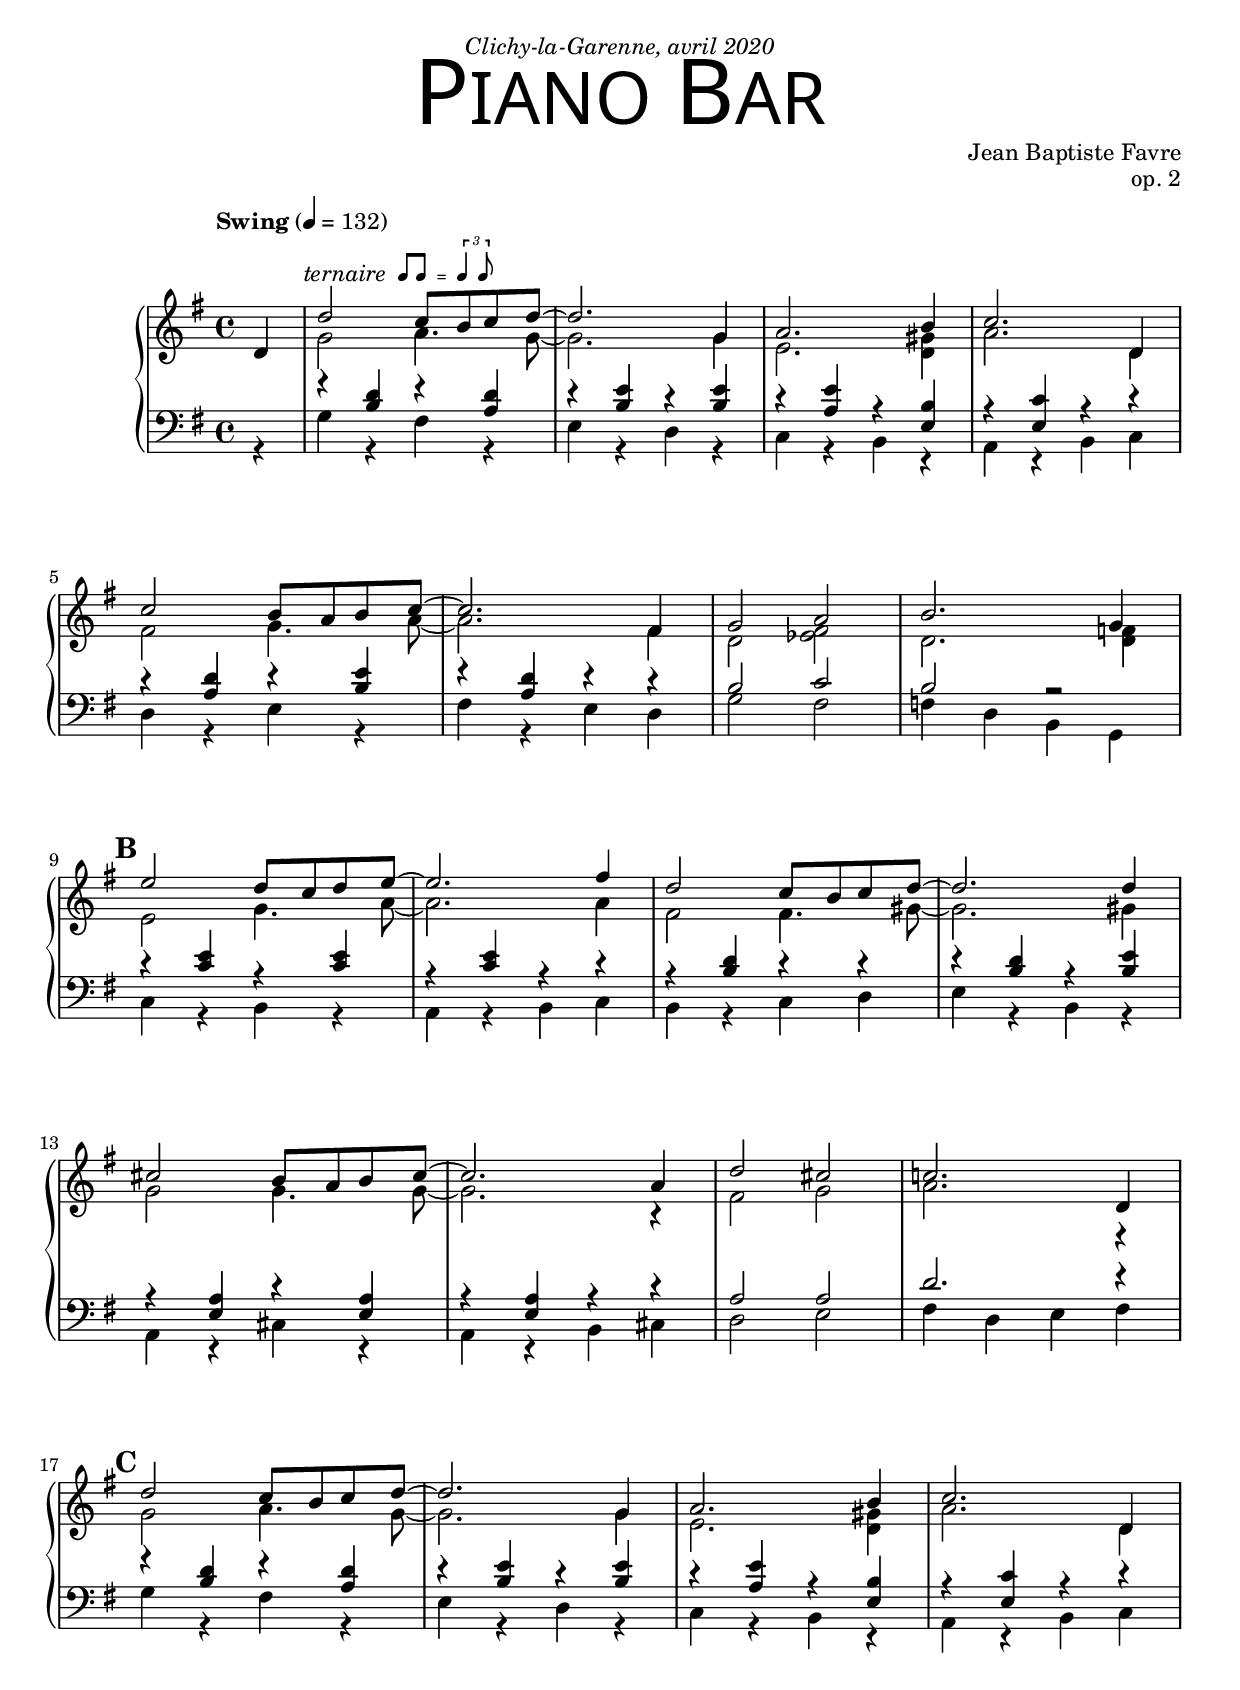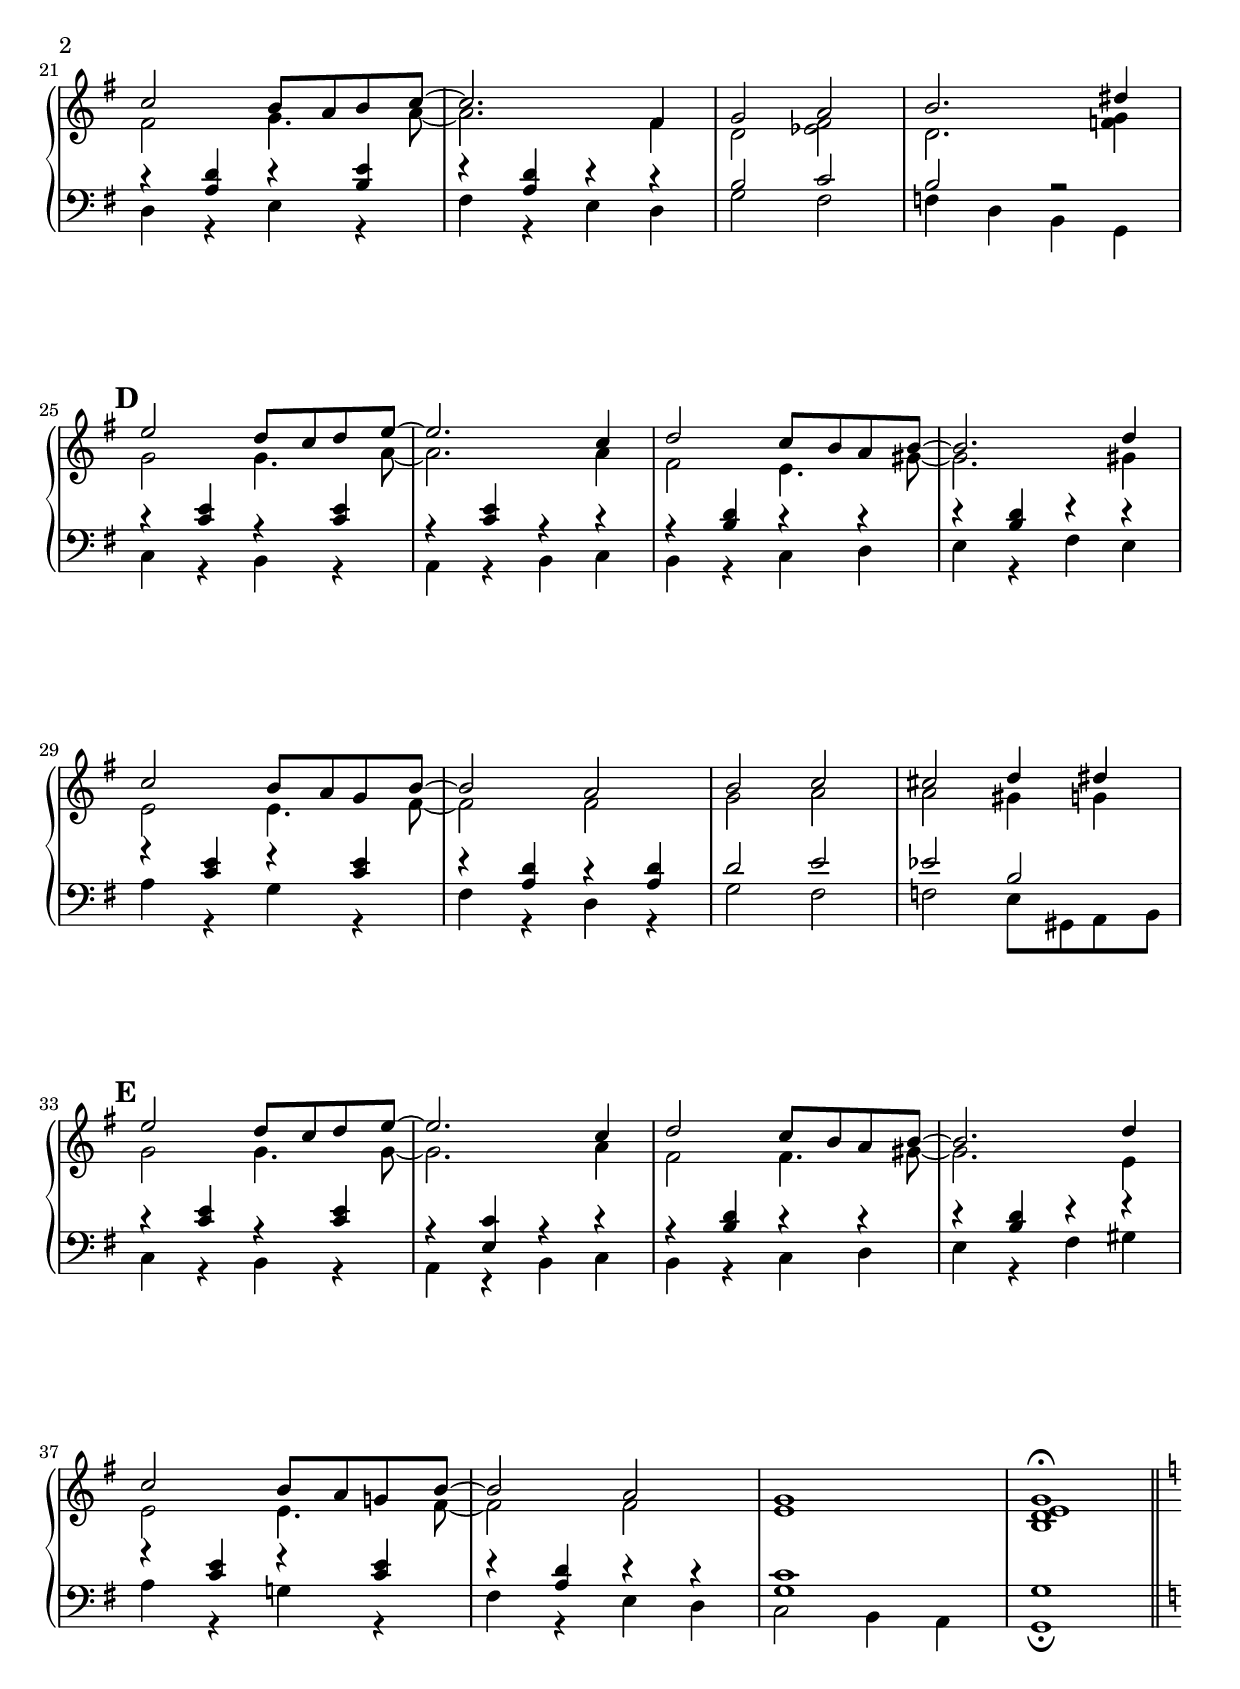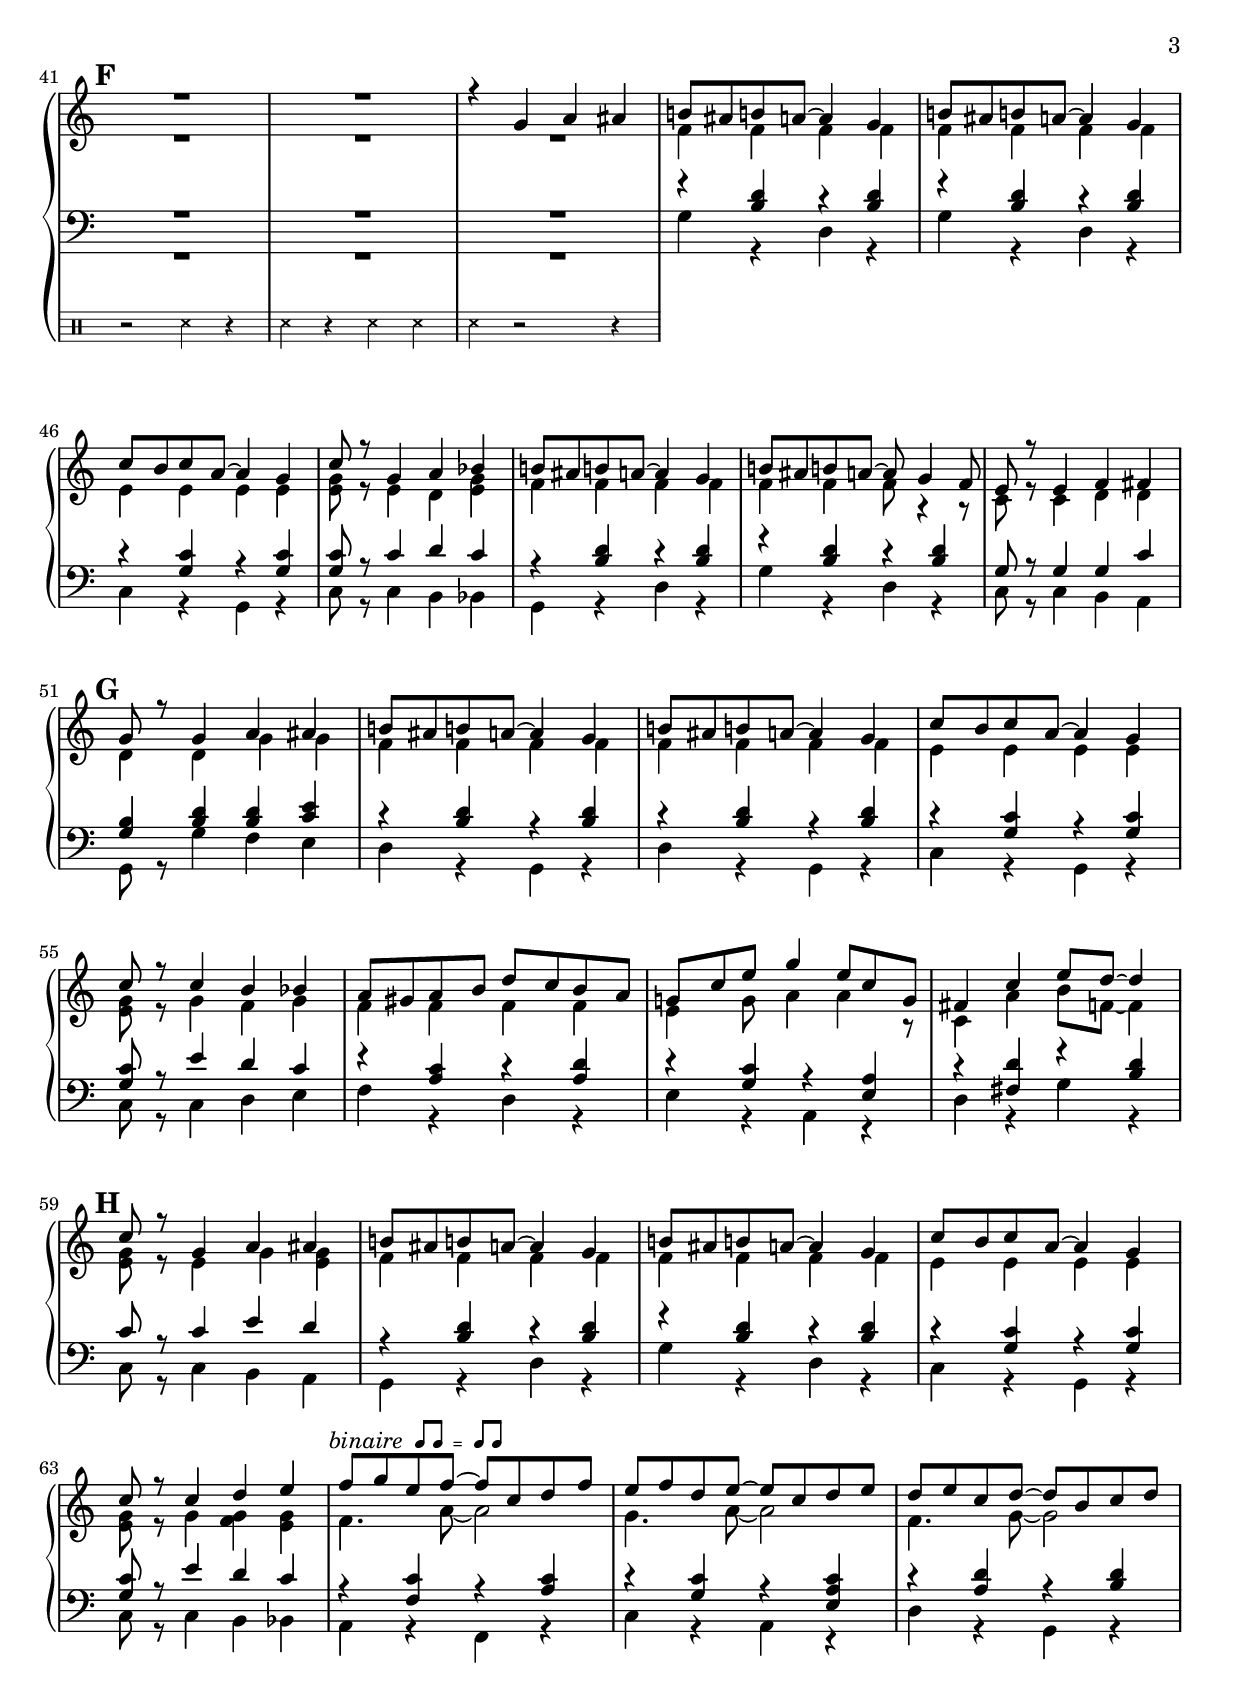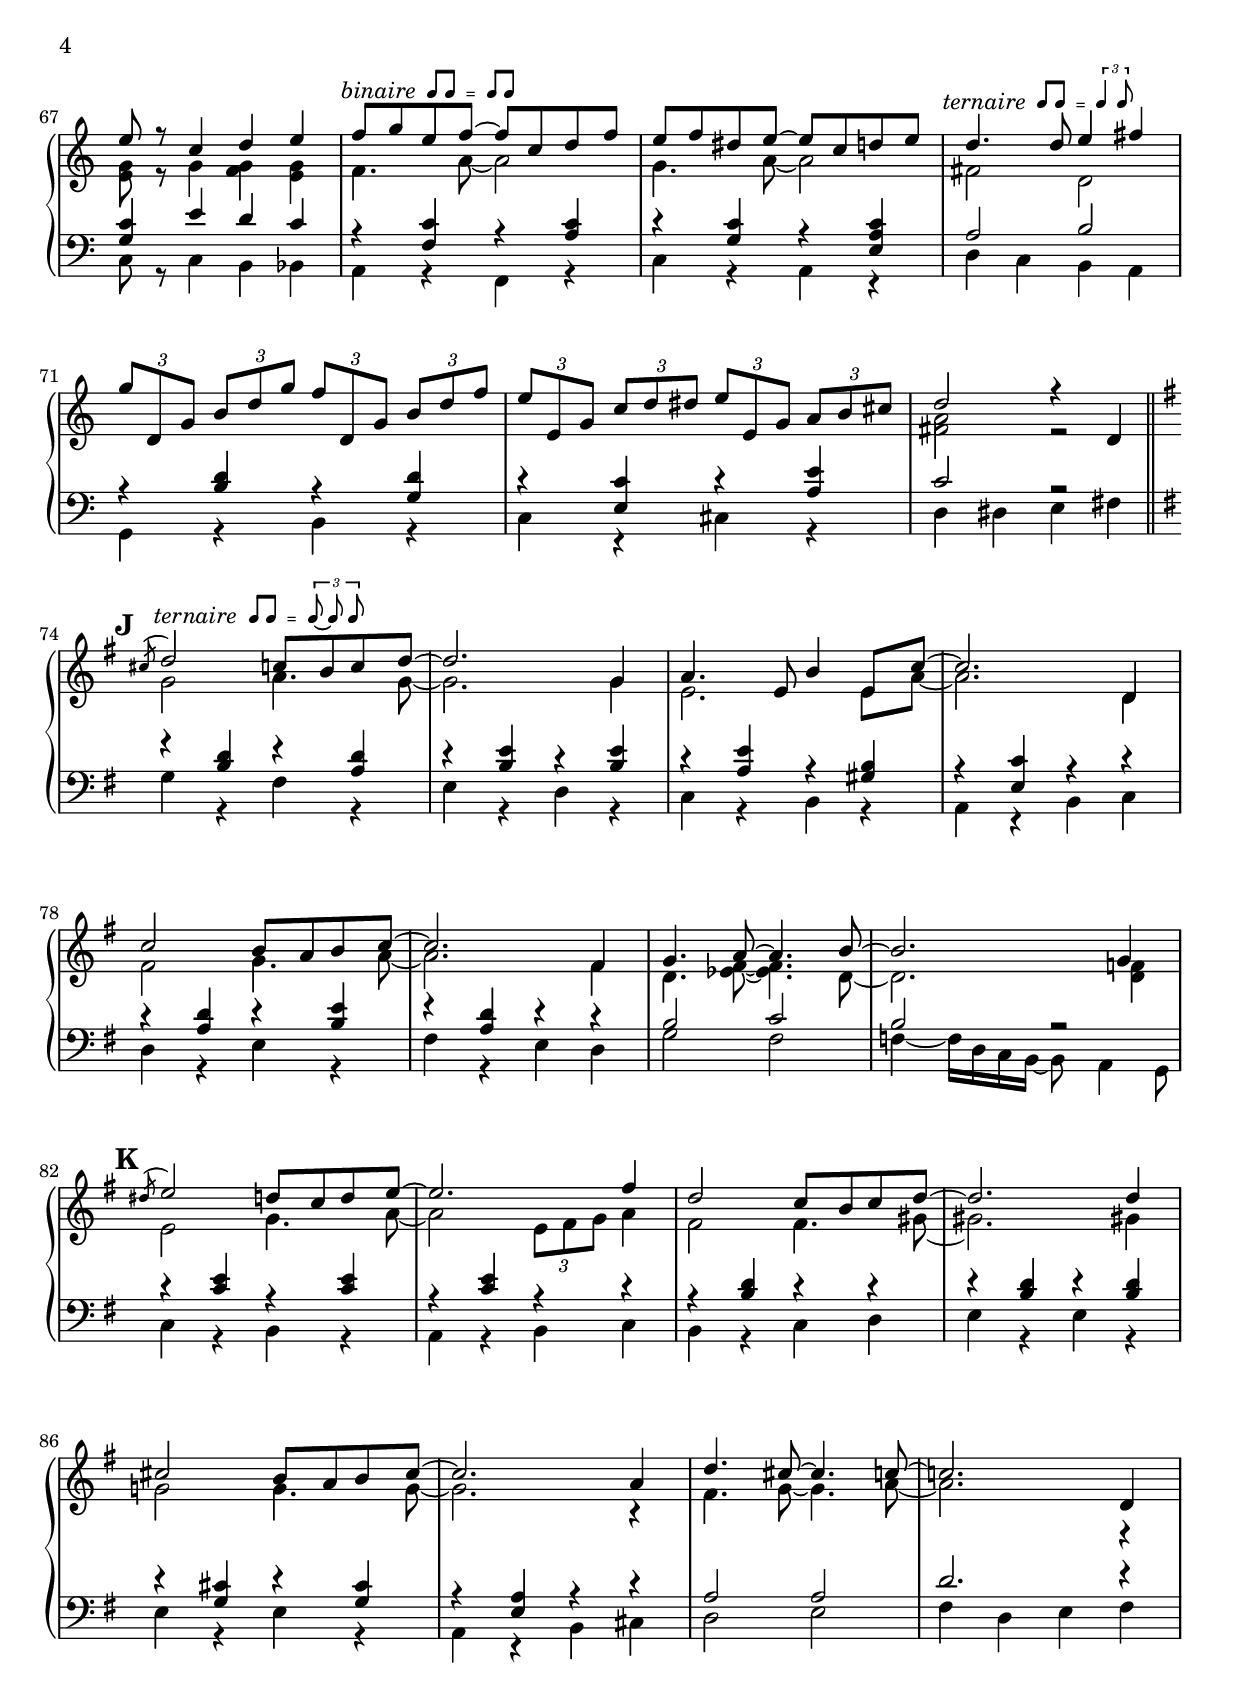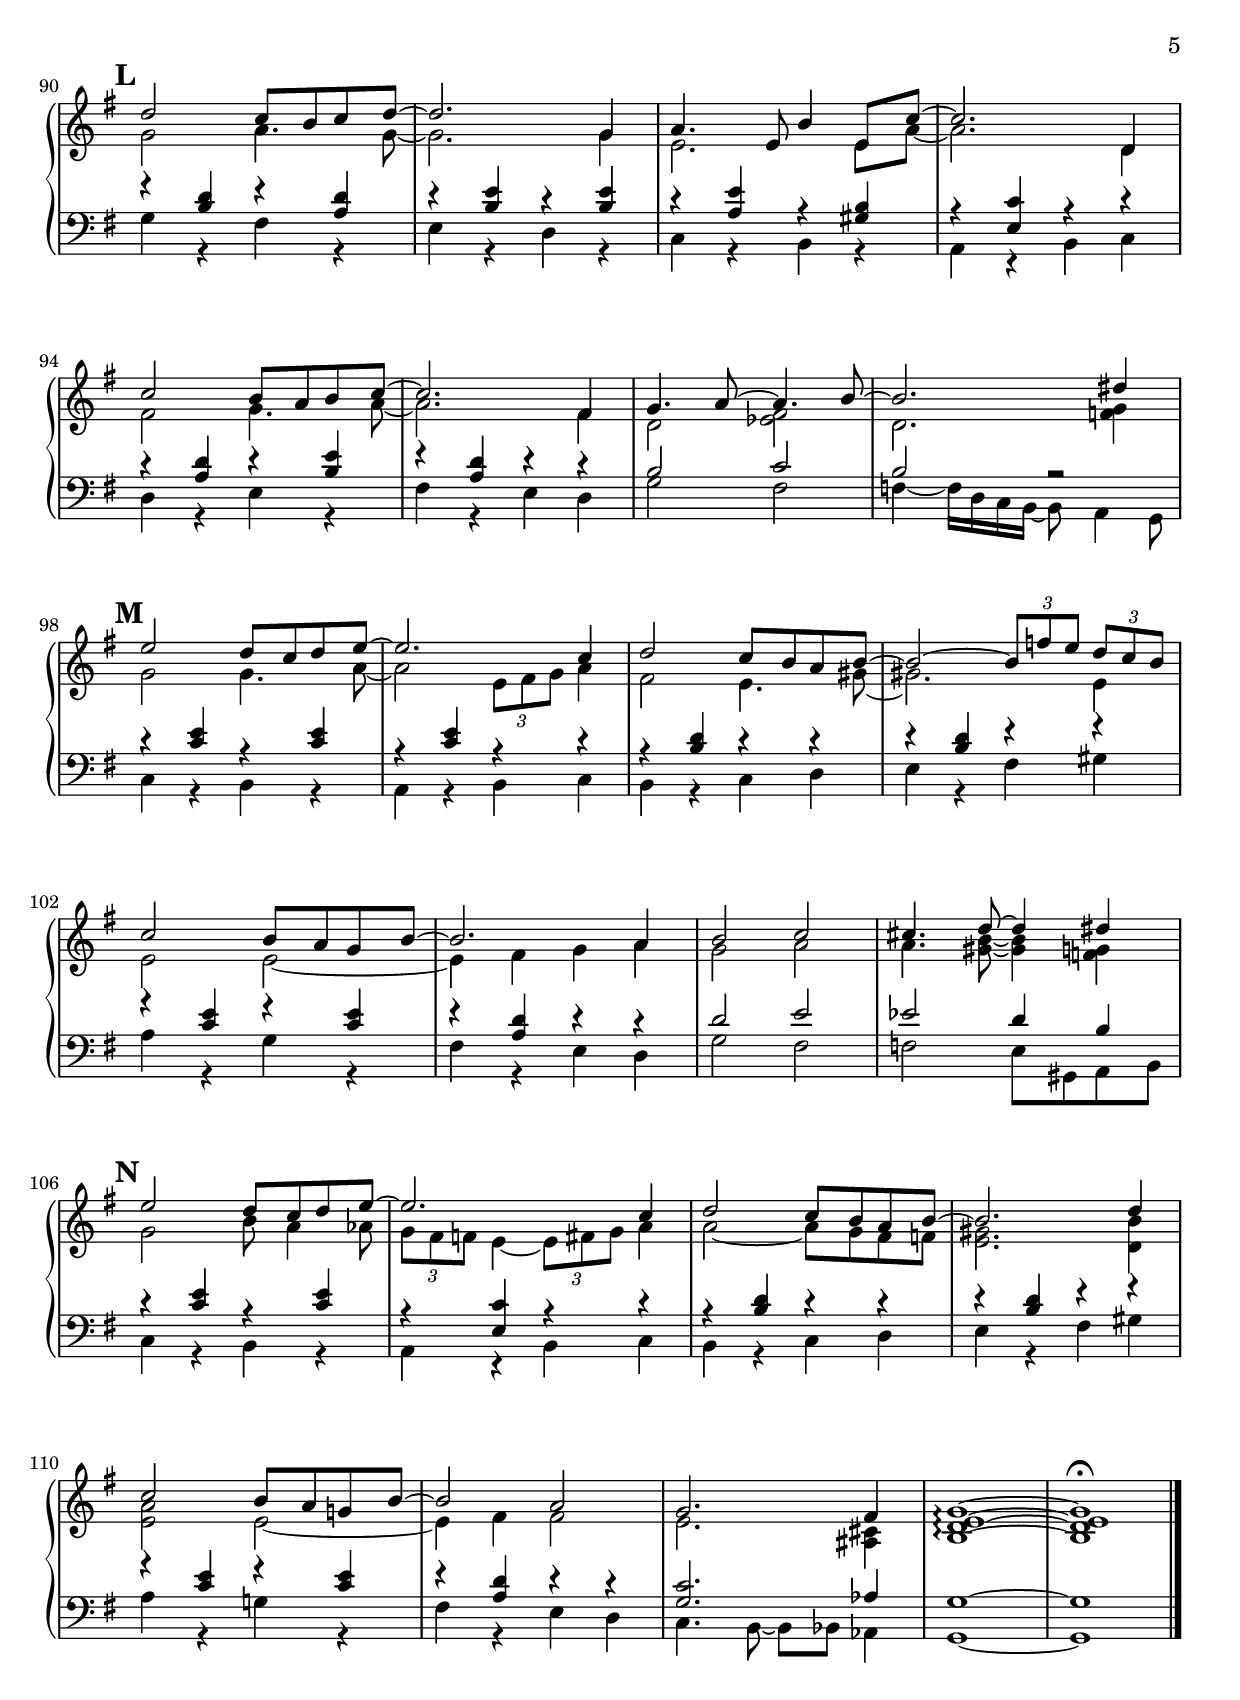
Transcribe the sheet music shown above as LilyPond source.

\version "2.20.0"
\language "english"
% Renders swing rhythm in midi
\include "articulate.ly"
% Will be included in lilypond 2.21
% In the mean time, you can get it from
% https://github.com/lilypond/lilypond/blob/master/ly/swing.ly
%%% -*- Mode: Scheme -*-
%
% Copyright (C) 2012 Johannes Rohrer <src@johannesrohrer.de>
%
% This program is free software: you can redistribute it and/or
% modify it under the terms of the GNU General Public License as
% published by the Free Software Foundation, either version 3 of
% the License, or (at your option) any later version.
%
% This program is distributed in the hope that it will be useful,
% but WITHOUT ANY WARRANTY; without even the implied warranty of
% MERCHANTABILITY or FITNESS FOR A PARTICULAR PURPOSE.  See the GNU
% General Public License for more details.
%
% You should have received a copy of the GNU General Public License
% along with this program.  If not, see
% <http://www.gnu.org/licenses/>.

%% Provide music functions that scale music event durations to create
%% a swing feeling.  This influences both notation spacing and MIDI output.

%%   \applySwing swingDiv weightList music
%%
%%   \applySwingWithOffset swingDiv offset weightList music
%%
%%   \tripletFeel swingDiv music
%%
%% See the function docstrings and usage examples below for more
%% information.

%% Originally inspired by contributions to LilyPond issue #687
%% <https://sourceforge.net/p/testlilyissues/issues/687>,
%% especially by Dean Radcliffe <chicagogrooves_at_gmail_dot_com>
%% and Arvid Grøtting <arvidgr_at_gmail_dot_com>.


%%% Usage examples:

%%   %% swung eigth or sixteenth notes
%%
%%   \tripletFeel 8 { c8 c }
%%   %% result: { c8*4/3 c8*2/3 },
%%   %% corresponding to \times 2/3 { c4 c8 }
%%
%%   \tripletFeel 16 { c16 c }
%%   %% result: { c16*4/3 c16*2/3 },
%%   %% corresponding to \times 2/3 { c8 c16 }
%%
%%   %% samba swing
%%
%%   \applySwing 16 #'(3 2 2 3) { c16 c c c }
%%   %% result corresponding to \times 4/5 { c16. c16 c c16. }
%%
%%   \applySwing 16 #'(4 3 3 4) { c16 c c c } % smoother
%%   %% result corresponding to \times 8/7 { c16 c32. c c16 }


%%% Known limitations:

%% * \repeat constructs in music (even \repeat unfold) are not taken
%%   into consideration when determining note timing. This will lead
%%   to problems unless the durations of all repeated parts are
%%   integer multiples of the swing cycle duration.
%%
%% * These functions are oblivious to time signatures and measures.
%%
%%   That is why offsets need to be supplied by the user if music
%%   starts off-beat.
%%
%% * Grace notes are ignored and simply left unaffected.
%%
%% * Treatment of notes shorter than swingDiv is ad-hoc and may not be
%%   what you want.
%%
%%   In some detail: \applySwing operates by shifting the boundary
%%   between two events if it falls on an off-beat multiple of
%%   swingDiv. Assuming forward shift (backward shift works
%%   analogously), this is done by first lengthening the earlier
%%   event, then shortening the following event(s) by the same amount.
%%
%%   Notes shorter than swingDiv never trigger the first step, hence
%%   all notes in the following examples remain straight:
%%
%%      \tripletFeel 8 { c16 c c c }
%%      \tripletFeel 8 { c16 c c8 }
%%
%%   However, if they appear after a note that has already been
%%   lengthened, they will be shortened in the second step. Therefore,
%%
%%      \tripletFeel 8 { c8 c16 c }
%%
%%   will result in timing corresponding to \times 2/3 { c4 c16 c }.

\version "2.20.0"

%%% Helper functions

#(define (moment-abs mom)
   (if (ly:moment<? mom ZERO-MOMENT)
       (ly:moment-sub ZERO-MOMENT mom)
       mom))

#(define (chord-or-with-duration? music)
   (or
    (eq? (ly:music-property music 'name) 'EventChord)
    (ly:duration? (ly:music-property music 'duration))))

#(define (music-lengthen music add-moment)
   "Uniformly scale durations in @var{music} such that it takes
@var{add-moment} more time in total."
   (let* ((dur (ly:moment-main (ly:music-length music)))
          (delta (ly:moment-main add-moment))
          (factr (ly:make-moment (1+ (/ delta dur)))))
     (ly:music-compress music factr)))

#(define* (map-events-with-timing
           function
           music
           #:optional (start-time ZERO-MOMENT))
   "Walk through @var{music} and transform each chord or event with
duration (e.g. NoteEvent) @code{evt} to @code{(@var{function} evt
time)}. Here @code{time} provides the moment at which @code{evt}
occurs, with @var{start-time} assigned to the earliest such event
encountered in @var{music}.

Ignore grace music. Do not unfold repeats for determining timings."
   (map-some-music
    (lambda (mus)
      (cond
       ((eq? (ly:music-property mus 'name) 'GraceMusic)
        ;; ignore grace notes (leave mus unchanged and stop recursing)
        mus)
       ((eq? (ly:music-property mus 'name) 'SimultaneousMusic)
        ;; recursively call this function on all parallel music elements
        (let ((es (ly:music-property mus 'elements))
              (e (ly:music-property mus 'element)))
          (if (pair? es)
              (set! (ly:music-property mus 'elements)
                    (map (lambda (x)
                           (map-events-with-timing function x start-time))
                      es)))
          ;; Not sure if this can actually happen with SimultaneousMusic?
          ;; Anyway, better safe than sorry.
          (if (ly:music? e)
              (set! (ly:music-property mus 'element)
                    (map-events-with-timing function e start-time)))
          ;; advance time counter by total length of simultaneous music
          (set! start-time
                (ly:moment-add start-time (ly:music-length mus)))
          mus))
       ((chord-or-with-duration? mus)
        (let ((evt-time start-time))
          ;; advance time counter
          (set! start-time
                (ly:moment-add start-time (ly:music-length mus)))
          (function mus evt-time)))
       (else
        ;; if we did not handle mus above, keep recursing
        #f)))
    music))

%%% Grid calculations

%% Assume we want to swing notes of duration s in cycles of n notes,
%% such that the i-th note in such a group gets a relative length of
%% wi, but the length u = n*s of the cycle as a whole remains
%% unchanged. This corresponds to a function call like
%%
%%   \applySwing s '(w1 w2 ... wn) music
%%
%% and means that we want to distort a "straight" temporal grid
%%
%%   0       s      2s       (n-1)s       u     u+s ...
%%   |  (s)  :  (s)  :     ...    :  (s)  |  (s)  : ... (periodically)
%%
%% to something like
%%
%%   0       s+d1  2s+d2    (n-1)s+d(n-1) u   ...
%%   | (w1)    : (w2) :    ...     : (wn) |   ...       (periodically)
%%
%% We can calculate the deltas di from the weights wi as
%%
%%   di = d(i-1) + (wi/W)*u - s
%%
%% with W = w1 + w2 + ... + wn. The function
%% calculate-normalized-deltas does this for the special case u = 1,
%% i.e. s = 1/n, working with rational numbers; calculate-delta-alist
%% uses this to calculate an alist of lilypond moments, associating
%% grid line positions s, 2s, ... i*s, ... with the corresponding
%% deltas d1, d2, ... di, ...

#(define (calculate-normalized-deltas wlist)
   "Based on a subdivision of the unit interval [0;1] into n =
length(wlist) sub-intervals of equal width 1/n, calculate the
necessary shifts of the sub-interval boundaries to make the relative
lenghts of the sub-intervals correspond to the ratios of the numbers
in wlist.

Return a list of n-1 numbers."
   (let* ((n (length wlist))
          (wsum (apply + wlist))
          (div-dur-adjustments (map (lambda (w) (- (/ w wsum) (/ 1 n)))
                                 wlist)))
     (let to-deltas ((adjs div-dur-adjustments)
                     (prev-delta 0))
       (if (or (null? adjs) (null? (cdr adjs)))
           '()
           (let ((next-delta (+ prev-delta (car adjs))))
             (cons next-delta (to-deltas (cdr adjs) next-delta)))))))

#(define (calculate-delta-alist wlist swing-div)
   "Based on a pulse of n = length(wlist) notes of original duration
swing-div (a moment), calculate the necessary shifts of the note
boundaries (as moments, again) to make the relative length of the
notes correspond to the ratios of the numbers in wlist.

Return an alist associating old boundary positions with required
shifts, both given as moments."
   (let* ((n (length wlist))
          (old-boundaries (map (lambda (i)
                                 (ly:moment-mul swing-div
                                   (ly:make-moment i)))
                            (iota n 1)))
          (deltas (map (lambda (ndelta)
                         (ly:moment-mul swing-div
                           (ly:make-moment (* n ndelta))))
                    (calculate-normalized-deltas wlist))))
     (map cons old-boundaries deltas)))


%%% Putting things together

%% Now, a function call
%%
%%    (apply-swing s '(w1 w2 ... wn) start-time music)
%%
%% does the main work. It iterates over chords/notes/rests in music,
%% looking for boundaries between events that fall on a line of the
%% straight grid. If it finds such a boundary on grid line i, it will
%% attempt to move it by di (calculated as described above) as
%% follows:
%%
%% * Lengthen the event that ends on the boundary by di, unless its
%%   duration is shorter than swing-div.
%%
%% * Shorten the following events (durations: e1, e2, ... ej, ...) by
%%   at most di*ej/swing-div each until the lengthening has been
%%   compensated for completely.

#(define (apply-swing swing-div wlist start-time music)
   (let* ((swing-unit (ly:make-moment (* (length wlist)
                                        (ly:moment-main swing-div))))
          (delta-alist (calculate-delta-alist wlist swing-div))
          (prev-lengthening ZERO-MOMENT)
          (rem-lengthening ZERO-MOMENT))
     (ly:debug "apply-swing: delta-alist: ~a" delta-alist)
     (map-events-with-timing
      (lambda (evt evt-time)
        (let* ((evt-duration (ly:music-length evt))
               (grid-pos-start (ly:moment-mod evt-time swing-unit))
               (grid-pos-end (ly:moment-mod
                              (ly:moment-add evt-time evt-duration)
                              swing-unit)))
          (ly:debug
           "apply-swing: check ~a at ~a (gridpos ~a), length ~a, end gridpos ~a"
           (ly:music-property evt 'name)
           evt-time
           grid-pos-start
           evt-duration
           grid-pos-end)
          ;; Potentially shorten this event to compensate for previous
          ;; lengthenings, but for notes shorter than swing-div,
          ;; restrict subtraction to a fraction evt-duration/swing-div
          ;; of prev-lengthening. (Notice that the formulae must also
          ;; work for negative previous lengthening.)
          (if
           (and (ly:moment<? ZERO-MOMENT (moment-abs rem-lengthening))
                (ly:moment<? ZERO-MOMENT evt-duration))
           (let* ((max-shorten (ly:moment-mul prev-lengthening
                                 (ly:moment-div evt-duration
                                   swing-div)))
                  (shorten-by
                   (if (ly:moment<? (ly:make-moment 1/1)
                         (ly:moment-div max-shorten rem-lengthening))
                       rem-lengthening
                       max-shorten)))
             (set! rem-lengthening
                   (ly:moment-sub rem-lengthening shorten-by))
             (ly:debug
              "apply-swing:       shorten by ~a (remaining: ~a out of ~a)"
              shorten-by rem-lengthening prev-lengthening)
             (music-lengthen evt (ly:moment-sub ZERO-MOMENT shorten-by))))
          ;; Lengthen notes that end on off-beat grid positions by the
          ;; corresponding delta, if they are long enough
          (if
           (and (assoc grid-pos-end delta-alist)
                (not (ly:moment<? evt-duration swing-div)))
           (let ((delta (assoc-ref delta-alist grid-pos-end)))
             (ly:debug "apply-swing:       lengthen by ~a" delta)
             (music-lengthen evt delta)
             (set! prev-lengthening delta)
             (set! rem-lengthening (ly:moment-add delta rem-lengthening))))
          evt))
      music
      start-time)))


%%% Music function definitions

applySwing =
#(define-music-function
  (swingDiv weightList music)
  (ly:duration? pair? ly:music?)
  (_i "Scale event durations in @var{music} to create a swing feeling.

The groove is defined as follows: Given a @var{weightList} of
@code{#'(w1 w2 ... wn)}, transform groups of n notes of duration
@var{swingDiv} ('swing cycles') such that the new relative lengths of
the notes in a cycle correspond to the ratios of weight numbers
@code{w1}, ..., @code{wn}, while the total duration of each cycle
remains the same.

For example, a @var{weightList} of @code{#'(2 1)} creates a triplet
feel pulse: group pairs of two notes, making the first twice as long
as the second.

@var{music} must start on-beat, i.e. the earliest event in @var{music}
also marks the beginning of the first swing cycle.")
  (apply-swing
   (ly:duration-length swingDiv)
   weightList
   ZERO-MOMENT
   music))

%% FIXME: enter offset as a duration rather than a moment? -vv
applySwingWithOffset =
#(define-music-function
  (swingDiv weightList offset music)
  (ly:duration? pair? ly:moment? ly:music?)
  (_i "Like @code{\\applySwing swingDiv weightList music}, but allow
@var{music} to start off-beat.

Use the argument @var{offset} to specify the start time (as a moment)
of @var{music} relative to the start of the first swing cycle.")
  (apply-swing
   (ly:duration-length swingDiv)
   weightList
   offset
   music))

tripletFeel =
#(define-music-function
  (swingDiv music)
  (ly:duration? ly:music?)
  (_i "Apply a triplet-feel swing to @var{music}, swinging notes of
duration @var{swingDiv}. Equivalent to @code{\\applySwing
swingDiv #'(2 1) music}.")
  (apply-swing
   (ly:duration-length swingDiv)
   '(2 1)
   ZERO-MOMENT
   music))

% This one has been found here:
% http://lsr.di.unimi.it/LSR/Item?id=204
%% http://lsr.di.unimi.it/LSR/Item?id=204
%% see also http://lilypond.org/doc/v2.18/Documentation/internals/metronome_005fmark_005fengraver
%% see also http://lilypond.org/doc/v2.18/Documentation/snippets/rhythms

%%% Function: rhythmMark
%%% ============================================================
%%%  Purpose: print a sophisticated rehearsal mark e.g
%%%           for rhythm directives
%%%    Usage: \rhythmMark label music1 music2
%%% ------------------------------------------------------------
%%% Variable: label (string)
%%% ------------------------------------------------------------
%%% Variable: music1 (ly:music)
%%% ------------------------------------------------------------
%%% Variable: music2 (ly:music)
%%% ------------------------------------------------------------
%%%  Example: \rhythmMark #"Swing" \rhyMarkIIEighths
%%%                 \rhyMarkSlurredTriplets
%%% ------------------------------------------------------------
%%% Constants:
%%%           rhythmMarkStaffReduce = #-3
%%%           rhythmMarkLabelFontSize = #-2
%%% ------------------------------------------------------------
%%%  Comment: see below for predefined values for music1&2
%%% ============================================================

rhythmMarkStaffReduce = #-3
rhythmMarkLabelFontSize = #-2

rhythmMark = #(define-music-function (parser location label musicI musicII ) (string? ly:music? ly:music?)
   #{
      \mark \markup {
        \line \general-align #Y #DOWN {
          \combine
            \italic \fontsize #rhythmMarkLabelFontSize $label
            \transparent \italic \fontsize #rhythmMarkLabelFontSize f

          \score {                     % 2nd column in line
            \new Staff \with {
              fontSize = #rhythmMarkStaffReduce
              \override StaffSymbol.staff-space = #(magstep rhythmMarkStaffReduce)
              \override StaffSymbol.line-count = #0
              \override VerticalAxisGroup.Y-extent = #'(-0.85 . 4)
            }

            {
              \relative c' { \stemUp $musicI }

%             \override Score.SpacingSpanner.strict-note-spacing = ##t
              \once \override Score.TextScript.Y-offset = #-0.4
              s4.^\markup{ \halign #-1 \italic "=" }

              \relative c' { \stemUp $musicII }
            }

            \layout {
              ragged-right= ##t
              indent = 0
              \context {
                \Staff
                \remove "Clef_engraver"
                \remove "Time_signature_engraver"
              }
            } % layout end

          } % Score end

        } % line end
      } % markup end
   #})

%%% Function: rhythmMarkC
%%% ============================================================
%%%  Purpose: print a sophisticated rehearsal mark e.g for
%%%           rhythm directives in a column (music on top)
%%%    Usage: \rhythmMarkC label music1 music2
%%% ------------------------------------------------------------
%%% Variable: label (string)
%%% ------------------------------------------------------------
%%% Variable: music1 (ly:music)
%%% ------------------------------------------------------------
%%% Variable: music2 (ly:music)
%%% ------------------------------------------------------------
%%%  Example: \rhythmMarkC #"Swing" \rhyMarkIIEighths
%%%                 \rhyMarkSlurredTriplets
%%% ------------------------------------------------------------
%%% Constants:
%%%           rhythmMarkCStaffReduce = #-4
%%%           rhythmMarkCLabelFontSize = #-2
%%% ------------------------------------------------------------
%%%  Comment: see below for predefined values for music1&2
%%% ============================================================

rhythmMarkCStaffReduce = #-4
rhythmMarkCLabelFontSize = #-2

rhythmMarkC = #(define-music-function (parser location label musicI musicII ) (string? ly:music? ly:music?)
   #{
      \mark \markup
      {
        \combine

          \line {
            \hspace #0
            \translate #'(-0.1 . -3.25) \italic \fontsize #rhythmMarkCLabelFontSize $label
          } % end Line

          \line \vcenter {

              \score {                 % 1st column in line

                \new Staff \with {
                  fontSize = #rhythmMarkCStaffReduce
                  \override StaffSymbol.staff-space = #(magstep rhythmMarkCStaffReduce)
                  \override StaffSymbol.line-count = #0
                  \override VerticalAxisGroup.Y-extent = #'(0 . 0)  % td
                }

                \relative c' { \stemUp $musicI }

                \layout {
                  ragged-right= ##t
                  indent = 0
                  \context {
                    \Staff
                    \remove "Clef_engraver"
                    \remove "Time_signature_engraver" }
                } % layout

              } % 1st score

              \hspace #-0.1            % 2nd column in line

                                       % 3rd column in line
              \italic \fontsize #rhythmMarkCStaffReduce "="

              \score {                 % 4th column in line

                \new Staff \with {
                  fontSize = #rhythmMarkCStaffReduce
                  \override StaffSymbol.staff-space = #(magstep rhythmMarkCStaffReduce)
                  \override StaffSymbol.line-count = #0
                  \override VerticalAxisGroup.Y-extent = #'(0 . 0)  % td
                }

                \relative c' {
                  \stemUp $musicII
                }

                \layout {
                  ragged-right= ##t
                  indent = 0
                  \context {
                    \Staff
                    \remove "Clef_engraver"
                    \remove "Time_signature_engraver" }
                } % layout

              } % 2nd score end

            } % line end
          % end combine
        } % markup end
   #})

%%% predefined ly:music-Variables for use
%%% in function rhythmMark and rhythmMarkC
%%% ============================================================
rhyMarkI = { b'1*1/8 }

rhyMarkII = { b'2*1/4 }

rhyMarkIV = { b'4*1/2 }

rhyMarkEighth = { b'8 }

rhyMarkIIEighths = {
  % \override Score.SpacingSpanner.common-shortest-duration = #(ly:make-moment 1/4) % tight
  \override Score.SpacingSpanner.common-shortest-duration = #(ly:make-moment 3/16) % even
  b'8[ b8]
}
rhyMarkTriplets = {
  % \override Score.SpacingSpanner.common-shortest-duration = #(ly:make-moment 1/2) % super-tight
  % \override Score.SpacingSpanner.common-shortest-duration = #(ly:make-moment 1/4) % tight
  \override Score.SpacingSpanner.common-shortest-duration = #(ly:make-moment 3/16) % even
  \tuplet 3/2 { b'4 b8 }
}
rhyMarkSlurredTriplets = {
  % \override Score.SpacingSpanner.common-shortest-duration = #(ly:make-moment 1/4) % tight
  % \override Score.SpacingSpanner.common-shortest-duration = #(ly:make-moment 5/32) % slighty tighter as even
  \override Score.SpacingSpanner.common-shortest-duration = #(ly:make-moment 1/8) % even
  \tuplet 3/2 { b'8 ~ b8 b8 }
}
rhyMarkDottedEighths = {
  % \override Score.SpacingSpanner.common-shortest-duration = #(ly:make-moment 1/4) % tight
  \override Score.SpacingSpanner.common-shortest-duration = #(ly:make-moment 3/16) % even
  % \override Score.SpacingSpanner.common-shortest-duration = #(ly:make-moment 1/8) % loose
  { b'8.[ b16*2] }
}



%%% To enable processing with ly2video, comment paper block below
\paper {
  #(set-paper-size "a4")
  top-margin = 1\cm
  bottom-margin = 1\cm
  #(include-special-characters)
  print-all-headers = ##f
  ragged-last-bottom = ##f
  max-systems-per-page = 6
}
removeTags = #'(school)
keepTags   = #'(visuel notvideo)

%%% To enable processing with ly2video, uncomment include and paper blockbelow
% To render the score as a video, please run:
% > . ./.venv/bin/activate # to enable Virtualenv
% > LANG=C ly2video -i PianoBar.ly -o PianoBar2.mp4 -x 1280 -y 720 -q1 -f60 --note-cursor -s -r200
%
%\include "libs/ly2video.ily"
%removeTags = #'(notvideo school)
%\paper {
%   page-breaking = #ly:one-line-breaking
%   top-margin    = 148\mm
%   bottom-margin = 148\mm
%   left-margin   = 46\mm
%   right-margin  = 46\mm
%}

\header {
  title = \markup { \override #'(font-name . "Park Lane NF") \fontsize #8 \smallCaps "Piano Bar" }
  subtitle = ""
  composer = "Jean Baptiste Favre"
  opus = "op. 2"
  dedication = \markup { \italic "Clichy-la-Garenne, avril 2020" }
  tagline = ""
}
midiInstrumentName = "honky-tonk"
global = { \override Score.MetronomeMark.padding = #7 \tempo "Swing" 4 = 132 \time 4/4 \key g \major }
marksToDisplay = {
        s4
        \tag #'notvideo \once \override Score.RehearsalMark.X-offset = #0
        \tag #'notvideo \once \override Score.RehearsalMark.self-alignment-X = #RIGHT
        \tag #'notvideo \rhythmMark #"ternaire" \rhyMarkIIEighths \rhyMarkTriplets
        %\mark \default %\mark "A"
        s1*8 \break
        \mark #2 %\mark "B"
        s1*8 \break
        \mark \default %\mark "C"
        s1*8 \break
        \mark \default %\mark "D"
        s1*8 \break
        \mark \default %\mark "E"
        s1*7 s1\fermata \break
        \bar"||" \pageBreak
        \mark \default %\mark "F"
        s1*10 \break
        \mark \default %\mark "G"
        s1*8 \break
        \mark \default %\mark "H"
        s1*5
        \tag #'notvideo { \once \override Score.RehearsalMark.self-alignment-X = #LEFT \rhythmMark #"binaire" \rhyMarkIIEighths \rhyMarkIIEighths }
        s1*3 \break
        s1*1
        \tag #'notvideo { \once \override Score.RehearsalMark.self-alignment-X = #LEFT \rhythmMark #"binaire" \rhyMarkIIEighths \rhyMarkIIEighths }
        s1*2
        \tag #'notvideo { \once \override Score.RehearsalMark.self-alignment-X = #LEFT \rhythmMark #"ternaire" \rhyMarkIIEighths \rhyMarkTriplets }
        s1*4
        \bar"||" \break
        \mark \default %\mark "I"
        \acciaccatura { s8 }
        \tag #'notvideo { \once \override Score.RehearsalMark.self-alignment-X = #LEFT \rhythmMark #"ternaire" \rhyMarkIIEighths \rhyMarkSlurredTriplets }
        s1*8 \break
        \mark \default %\mark "J"
        \acciaccatura { s8 }
        s1*8 \break
        \mark \default %\mark "K"
        s1*8 \break
        \mark \default %\mark "L"
        s1*8 \break
        \mark \default %\mark "M"
        s1*8 s1\fermata
        \bar "|."
      }
chordNames = \new ChordNames {
        \chordmode {
          \partial 4
          s4 g1 e:m a2.:m e4:7 a1:m
             d:7 d:7/fs g2 fs:dim g1:7/f
             c1 a:m b:m e:m
             cs:dim6/e a:7 d2 cs:dim6/e d1:7
             g1 e:m a2.:m e4:7 a1:m
             d:7 d:7/fs g2 fs:dim g1:7/f
             c1 a:m b:m e:7
             a:m d g2 fs2:dim7 f2:aug7 g4:7 g4:aug/a
             c1 a:m b:m e:7
             a:m d:6 c g:7+
        }
      }
sopraneVoice = \relative c' {
          \partial 4
          d4
          %\mark "A"
             d'2 \tripletFeel 8 { c8[ b c d~] } d2. g,4 a2. b4 c2. d,4
             c'2 \tripletFeel 8 { b8[ a b c~] } c2. fs,4 g2 a2 b2. g4
          %\mark "B"
             e'2 \tripletFeel 8 { d8[ c d e8~] } e2. fs4 d2 \tripletFeel 8 { c8[ b c d~] } d2. d4
             cs2 \tripletFeel 8 { b8[ a b cs~] } cs2. a4 d2 cs2 c!2. d,4
          %\mark "C"
             d'2 \tripletFeel 8 { c8[ b c d~] } d2. g,4 a2. b4 c2. d,4
             c'2 \tripletFeel 8 { b8[ a b c~] } c2. fs,4 g2 a2 b2. ds4
          %\mark "D"
             e2 \tripletFeel 8 { d8[ c d e8~] } e2. c4 d2 \tripletFeel 8 { c8[ b a b8~] } b2. d4
             c2 \tripletFeel 8 { b8[ a g8 b8~] } b2 a2 b2 c2 cs2 d4 ds4
          %\mark "E"
             e2 \tripletFeel 8 { d8[ c d e8~] } e2. c4 d2 \tripletFeel 8 { c8[ b a b8~] } b2. d4
             c2 \tripletFeel 8 { b8[ a g! b8~] } b2 a2 g1 <b, d e g>1
          %\mark "F"
             \key c \major
             R1*2 r4 g'4 a as \tripletFeel 8 { b!8[ as b! a~] } a4 g4 \tripletFeel 8 { b!8[ as b! a~] } a4 g4 \tripletFeel 8 { c8[ b c a~] } a4 g
             c8 r8 g4 a bf \tripletFeel 8 { b!8[ as b! a~] } a4 g4 \tripletFeel 8 { b!8[ as b! a~] a8 g4 f8 } e8 r8 e4 f fs
          %\mark "G"
             g8 r8 g4 a as \tripletFeel 8 { b!8[ as b! a~] } a4 g4 \tripletFeel 8 { b!8[ as b! a~] } a4 g4 \tripletFeel 8 { c8[ b c a~] } a4 g4
             c8 r8 c4 b bf \tripletFeel 8 { a8[ gs a b] d[ c b a] g![ c e] g4 e8[ c g] } fs4 c' \tripletFeel 8 { e8 d8~ } d4
          %\mark "H"
             c8 r8 g4 a as \tripletFeel 8 { b!8[ as b! a~] } a4 g4 \tripletFeel 8 { b!8[ as b! a~] } a4 g4 \tripletFeel 8 { c8[ b c a~] a4 } g
             c8 r8 c4 d e f8 g e f~ f c d f e f d e~ e c d e d e c d~ d b c d
             e r8 c4 d e f8 g e f~ f c d f e f ds e~ e c d e
             \tripletFeel 8 { d4. d8 e4 fs }
             \tuplet 3/2 4 { g8 d, g b d g f d, g b d f e e, g c d ds e e, g a b cs } d2 r4 d,
          %\mark "I"
             \key g \major
             \acciaccatura { cs'8 } d2 \tripletFeel 8 { c8[ b c d~] d2. g,4 a4. e8 b'4 e,8 c'8~ } c2. d,4
             c'2 \tripletFeel 8 { b8[ a b c~] } c2. fs,4 \tripletFeel 8 { g4. a8~ a4. b8~ } b2. g4
          %\mark "J"
             \acciaccatura ds'8 e2 \tripletFeel 8 { d8[ c d e8~] } e2. fs4 d2 \tripletFeel 8 { c8[ b c d~] } d2. d4
             cs2 \tripletFeel 8 { b8[ a b cs~] } cs2. a4 \tripletFeel 8 { d4. cs8~ cs4. c8~ } c!2. d,4
          %\mark "K"
             d'2 \tripletFeel 8 { c8[ b c d~] d2. g,4 a4. e8 b'4 e,8 c'8~ } c2. d,4
             c'2 \tripletFeel 8 { b8[ a b c~] } c2. fs,4 \tripletFeel 8 { g4. a8~ a4. b8~ } b2. ds4
          %\mark "L"
             e2 \tripletFeel 8 { d8[ c d e8~] } e2. c4 d2 \tripletFeel 8 { c8[ b a b8~] } b2~  \tuplet  3/2 4 { b8 f' e d c b }
             c2 \tripletFeel 8 { b8[ a g8 b8~] } b2. a4 b2 c2 \tripletFeel 8 { cs4. d8~ } d4 ds4
          %\mark "M"
             e2 \tripletFeel 8 { d8[ c d e8~] } e2. c4 d2 \tripletFeel 8 { c8[ b a b8~] } b2. d4
             c2 \tripletFeel 8 { b8[ a g! b8~] } b2 a2 g2.  fs4
             \tag #'(visuel) { <b, d e g>1\arpeggio~ <b d e g>1 }
             \tag #'midi { \set tieWaitForNote = ##t b32~ d~ e~ g~ <b, d e g>4.~ <b d e g>2~ <b d e g>1 \unset tieWaitForNote }
        }
altoVoice = \relative c' {
          \partial 4 s4
          %\mark "A"
             g'2 \tripletFeel 8 { a4. g8~} g2. g4 e2. <d gs>4 a'2. d,4
             fs2 \tripletFeel 8 { g4. a8~} a2. fs4 d2 <ef fs>2 d2. <d f>4
          % \mark "B"
             e2 \tripletFeel 8 { g4. a8~} a2. a4 fs2 \tripletFeel 8 { fs4. gs8~} gs2. gs4
             g2 \tripletFeel 8 { g4. g8~} g2. r4 fs2 g2 a2. r4
          %\mark "C"
             g2 \tripletFeel 8 { a4. g8~} g2. g4 e2. <d gs>4 a'2. d,4
             fs2 \tripletFeel 8 { g4. a8~} a2. fs4 d2 <ef fs>2 d2. <f g>4
          %\mark "D"
             g2 \tripletFeel 8 { g4. a8~} a2. a4 fs2 \tripletFeel 8 { e4. gs8~} gs2. gs4
             e2 \tripletFeel 8 { e4. fs8~} fs2 fs2 g2 a2 a2 gs4 g4
          %\mark "E"
             g2 \tripletFeel 8 { g4. g8~} g2. a4 fs2 \tripletFeel 8 { fs4. gs8~} gs2. e4
             e2 \tripletFeel 8 { e4. fs8~} fs2 fs e1 s1
          %\mark "F"
             \key c \major
             R1*3 f4 f f f f4 f4 f
             f4 e e4 e e <e g>8 r8 e4 d <e g>
             f4 f4 f4 f \tripletFeel 8 { f4 f f8 r4 r8 } c8 r8 c4 d d
          %\mark "G"
             d d g g f4 f f f f4 f f f e4 e e e
             <e g>8 r8 g4 f g \tripletFeel 8 { f4 f f f e g8 a4 a4 r8 } c,4 a' \tripletFeel 8 { b8 f~ } f4
          %\mark "H"
             <e g>8 r8 e4 g <e g> f4 f f f f f f f e e e e
             <e g>8 r8 g4 <f g> <e g> f4. a8~a2 g4. a8~ a2 f4. g8~ g2 <e g>8 r8 g4 <f g> <e g>
             f4. a8~ a2 g4. a8~ a2 fs2 d2 s1 s1 <fs a>2 r2
          %\mark "I"
             \key g \major \once \override Slur.transparent = ##t
             \acciaccatura { s8 } g2 \tripletFeel 8 { a4. g8~  g2. g4 e2. e8 a8~ } a2. d,4
             fs2 \tripletFeel 8 { g4. a8~ } a2. fs4 \tripletFeel 8 { d4. <ef fs>8~ <ef fs>4. d8~ } d2. <d f>4
          % \mark "J"
             \once \override Slur.transparent = ##t
             \acciaccatura { s8 } e2 \tripletFeel 8 { g4. a8~ } a2 \tuplet 3/2 { e8 fs g } a4 fs2 \tripletFeel 8 { fs4. gs8~ } gs!2. gs!4
             g!2 \tripletFeel 8 { g4. g8~ } g2. r4 \tripletFeel 8 { fs4. g8~ g4. a8~ } a2. r4
          %\mark "K"
             g2 \tripletFeel 8 { a4. g8~ g2. g4 e2. e8 a8~ } a2. d,4
             fs2 \tripletFeel 8 { g4. a8~ } a2. fs4 d2 <ef fs>2 d2. <f g>4
          %\mark "L"
             g2 \tripletFeel 8 { g4. a8~ } a2 \tuplet 3/2 { e8 fs g } a4 fs2 \tripletFeel 8 { e4. gs!8~ } gs!2. e4
             e2 e2~ e4 fs4 g a g2 a2 \tripletFeel 8 { a4. <gs b>8~ } <gs b>4 <f! g!>4
          %\mark "M"
             g2 \tripletFeel 8 { b8 a4 af8 } \tuplet 3/2 4 { g8 fs f } e4~ \tuplet 3/2 4 { e8 fs g} a4 a2~ \tripletFeel 8 { a8[ g fs f] } <e gs!>2. <d b'>4
             <e a>2 e2~ e4 fs4 fs2 e2. <as, cs>4 s1 s1
        }
tenorVoice = \relative c' {
          \partial 4 s4
          %\mark "A"
             r4 <b d>4 r4 <a d>4 r4 <b e>4 r4 <b e>4 r4 <a e'>4 r4 <e b'>4 r4 <e c'>4 r4 r4
             r4 <a d>4 r4 <b e>4 r4 <a d>4 r4 r4 b2 c2 b2 r2
          %\mark "B"
             r4 <c e>4 r4 <c e>4 r4 <c e>4 r4 r4 r4 <b d>4 r4 r4 r4 <b d>4 r4 <b e>4
             r4 <e, a>4 r4 <e a>4 r4 <e a>4 r4 r4 a2 a2 d2. r4
          %\mark "C"
             r4 <b d>4 r4 <a d>4 r4 <b e>4 r4 <b e>4 r4 <a e'>4 r4 <e b'>4 r4 <e c'>4 r4 r4
             r4 <a d>4 r4 <b e>4 r4 <a d>4 r4 r4 b2 c2 b2 r2
          %\mark "D"
             r4 <c e>4 r4 <c e>4 r4 <c e>4 r4 r4 r4 <b d>4 r4 r4 r4 <b d>4 r4 r4
             r4 <c e>4 r4 <c e>4 r4 <a d>4 r4 <a d>4 d2 e2 ef2 b2
          %\mark "E"
             r4 <c e>4 r4 <c e>4 r4 <e, c'>4 r4 r4 r4 <b' d>4 r4 r4 r4 <b d>4 r4 r4
             r4 <c e>4 r4 <c e>4 r4 <a d>4 r4 r4 <g c>1 <g>1
          %\mark "F"
             \key c \major
             R1*3 r4 <b d>4 r <b d>4 r4 <b d>4 r <b d>4 r4 <g c>4 r4 <g c>4
             <g c>8 r8 c4 d c r4 <b d>4 r <b d>4 r4 <b d>4 r4 <b d>4 g8 r8 g4 g c
          %\mark "G"
             <g b>4 <b d> <b d> <c e> r4 <b d>4 r <b d>4 r4 <b d>4 r <b d>4 r4 <g c>4 r4 <g c>4
             <g c>8 r8 e'4 d c r4 <a c>4 r <a d>4 r4 <g c> r4 <e a> r4 <fs d'>4 r4 <b d>4
          %\mark "H"
             c8 r8 c4 e d r4 <b d>4 r <b d>4 r4 <b d>4 r <b d>4 r4 <g c>4 r4 <g c>4
             <g c>8 r8 e'4 d c r4 <f, c'>4 r4 <a c> r4 <g c> r4 <e a c> r4 <a d> r4 <b d> <g c>4 e'4 d c
             r4 <f, c'>4 r4 <a c> r4 <g c> r4 <e a c> a2 b2
             r4 <b d>4 r4 <g d'> r4 <e c'> r4 <a e'> c2 r2
          %\mark "I"
             \key g \major \once \override Slur.transparent = ##t
             \acciaccatura { s8 } r4 <b d>4 r4 <a d>4 r4 <b e>4 r4 <b e>4 r4 <a e'>4 r4 <gs b>4 r4 <e c'>4 r4 r4
             r4 <a d>4 r4 <b e>4 r4 <a d>4 r4 r4 b2 c2 b2 r2
          %\mark "J"
             \once \override Slur.transparent = ##t
             \acciaccatura { s8 } r4 <c e>4 r4 <c e>4 r4 <c e>4 r4 r4 r4 <b d>4 r4 r4 r4 <b d>4 r4 <b d>4
             r4 <g cs>4 r4 <g cs>4 r4 <e a>4 r4 r4 a2 a2 d2. r4
          %\mark "K"
             r4 <b d>4 r4 <a d>4 r4 <b e>4 r4 <b e>4 r4 <a e'>4 r4 <gs b>4 r4 <e c'>4 r4 r4
             r4 <a d>4 r4 <b e>4 r4 <a d>4 r4 r4 b2 c2 b2 r2
          %\mark "L"
             r4 <c e>4 r4 <c e>4 r4 <c e>4 r4 r4 r4 <b d>4 r4 r4 r4 <b d>4 r4 r4
             r4 <c e>4 r4 <c e>4 r4 <a d>4 r4 r4 d2 e2 ef2 d4 b
          %\mark "M"
             r4 <c e>4 r4 <c e>4 r4 <e, c'>4 r4 r4 r4 <b' d>4 r4 r4 r4 <b d>4 r4 r4
             r4 <c e>4 r4 <c e>4 r4 <a d>4 r4 r4 <g c>2. af4 g1~ g1
        }
bassesVoice = \relative f {
          \partial 4 r4
          %\mark "A"
             g4 r4 fs r4 e r4 d r4 c r4 b r4 a r4 b4 c
             d4 r4 e r4 fs r4 e4 d g2 fs f4 d4 b4 g4
          %\mark "B"
             c4 r4 b r4 a r4 b4 c b4 r4 c4 d e4 r4 b4 r4
             a4 r4 cs r4 a r4 b4 cs d2 e fs4 d e fs
          %\mark "C"
             g4 r4 fs r4 e r4 d r4 c r4 b r4 a r4 b4 c
             d4 r4 e r4 fs r4 e4 d g2 fs f4 d4 b4 g4
          %\mark "D"
             c4 r4 b r4 a r4 b4 c b4 r4 c4 d e4 r4 fs4 e
             a4 r4 g r4 fs r4 d4 r4 g2 fs f \tripletFeel 8 { e8[ gs, a b] } % e8[ b, a g] ?
          %\mark "E"
             c4 r4 b r4 a r4 b4 c b4 r4 c4 d e4 r4 fs4 gs
             a4 r4 g! r4 fs r4 e4 d c2 b4 a g1\fermata
             <<
               { R1*3 }
               \new DrumStaff \with { \remove "Time_signature_engraver"
                                      alignAboveContext = #"main"
                                      fontSize = #-3
                                      \override StaffSymbol.staff-space = #(magstep -3)
                                      \override StaffSymbol.thickness = #(magstep -3)
                                      firstClef = ##t
               } { \drummode { r2 ss4 r4 ss4 r4 ss4 ss ss r2 r4 } }
             >>
          %\mark "F"
             \key c \major
             g'4 r d r g4 r d r c4 r g r
             c8 r c4 b bf g r d' r g r d r4 c8 r8 c4 b a
          %\mark "G"
             g8 r8 g'4 f e d r g, r d' r g, r c4 r g r
             c8 r8 c4 d e f r4 d r4 e r4 a, r4 d r4 g r4
          %\mark "H"
             c,8 r8 c4 b a g4 r d' r g4 r d r c4 r g r
             c8 r8 c4 b bf a r4 f r4 c' r4 a4 r4 d4 r4 g,4 r4 c8 r8 c4 b bf
             a4 r4 f4 r4 c'4 r4 a4 r4 d4 c b a g r4 b r4 c r4 cs r4 d4 ds e fs
          %\mark "I"
             \key g \major \once \override Slur.transparent = ##t
             \acciaccatura { s8 } g4 r4 fs r4 e r4 d r4 c r4 b r4 a r4 b4 c
             d4 r4 e r4 fs r4 e4 d g2 fs \tripletFeel 8 { f4~ f16 d c  b~ b8 a4 g8 }
          %\mark "J"
             \once \override Slur.transparent = ##t
             \acciaccatura { s8 } c4 r4 b4 r4 a4 r4 b4 c b4 r4 c4 d e4 r4 e4 r4
             e4 r4 e4 r4 a,4 r4 b4 cs d2 e2 fs4 d e fs
          %\mark "K"
             g4 r4 fs4 r4 e4 r4 d4 r4 c4 r4 b4 r4 a4 r4 b4 c
             d4 r4 e4 r4 fs4 r4 e4 d g2 fs \tripletFeel 8 { f4~ f16 d c  b~ b8 a4 g8 }
          %\mark "L"
             c4 r4 b4 r4 a4 r4 b4 c b4 r4 c4 d e4 r4 fs4 gs
             a4 r4 g4 r4 fs4 r4 e4 d g2 fs f \tripletFeel 8 { e8[ gs, a b] }
          %\mark "M"
             c4 r4 b4 r4 a4 r4 b4 c b4 r4 c4 d e4 r4 fs4 gs
             a4 r4 g!4 r4 fs4 r4 e4 d \tripletFeel 8 { c4. b8~ b8 bf8 } af4 g1~ g1
        }
numericFiguredBass = \new FiguredBass{
          \figuremode { \bassFigureExtendersOn
            <_>4 <5>1 <5\!> <5\!> <5\!>
                 <5\!> <6\!> <5\!>2 <5\!>2 <2>1
                 <5\!>1 <5\!> <5\!> <5\!>
                 <6\!> <_+\!> <5\!>2 <6\!> <6\!>1
                 <5>1 <5\!> <5\!> <5\!>
                 <5\!> <6\!> <5\!>2 <5\!>2 <2>1
                 <5\!> <5\!> <5\!> <_+\!>
                 <5\!> <6\!> <5\!>2 <7\!> <7\!> <5\!>2
                 <5\!>1 <5\!> <5\!> <5\!>
                 <5\!> <6\!> <5\!> <5\!>
          }
        }
degreeFiguredBass = \new FiguredBass{
          \figuremode {
            <_>4 <I>1 <VI> <IV> <II> <V> <V>
                 <I>2 <VII>2 <I>1
                 <IV>1 <II> <III> <VI>
                 <IV> <II> <V>2 <IV>2 <V>1
                 <I>1 <VI> <IV> <II> <V> <V>
                 <I>2 <VII>2 <I>1
                 <IV> <II> <III> <VI>
                 <II> <V> <I>2 <VII> <VII> <I>
                 <IV>1 <II> <III> <VI>
                 <II> <V> <IV> <I>
          }
        }
pianoMusic =   \new PianoStaff
  <<
    \tag #'(notvideo school) \chordNames
    \new Staff = "haut" <<
      \set Staff.midiInstrument = \midiInstrumentName
      \set Score.markFormatter = #format-mark-box-alphabet
      \clef treble
      \global
      \new Voice = "soprane" << \voiceOne \sopraneVoice \marksToDisplay >>
      \new Voice = "alto"    << \voiceTwo \altoVoice >>
    >>
    \new Staff <<
      \set Staff.midiInstrument = \midiInstrumentName
      \clef bass
      \global
      \new Voice = "tenor" << \voiceOne \tenorVoice >>
      \new Voice = "bass"  << \voiceTwo \bassesVoice >>
    >>
    \tag #'(notvideo school) \numericFiguredBass
    \tag #'(notvideo school) \degreeFiguredBass
  >>

\score {
  \removeWithTag \removeTags \keepWithTag \keepTags \pianoMusic
  \layout {}
}
\score {
  \removeWithTag \removeTags \keepWithTag midi \pianoMusic
  \midi {
    \context {
      \Staff
      \remove "Staff_performer"
    }
    \context {
      \Voice
      \consists "Staff_performer"
    }
  }
}